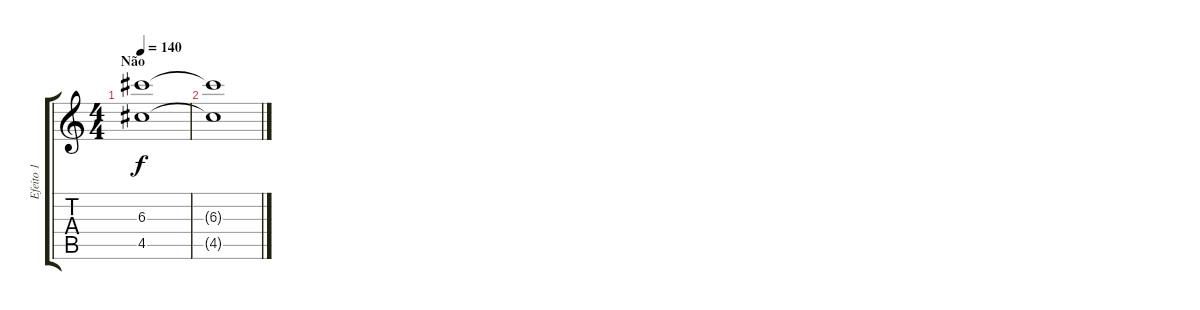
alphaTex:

\track ("Efeito 1" "Efeito 1") {instrument lead1square}
\staff {score tabs}
\tuning (E6 B5 G5 D5 A4 E4) {hide}
\ts (4 4)
\section ("" "Não")
\tempo 140
\clef g2
\ks c
(6.3 4.5).1{dy f volume 0} |
(6.3{t} 4.5{t}).1
